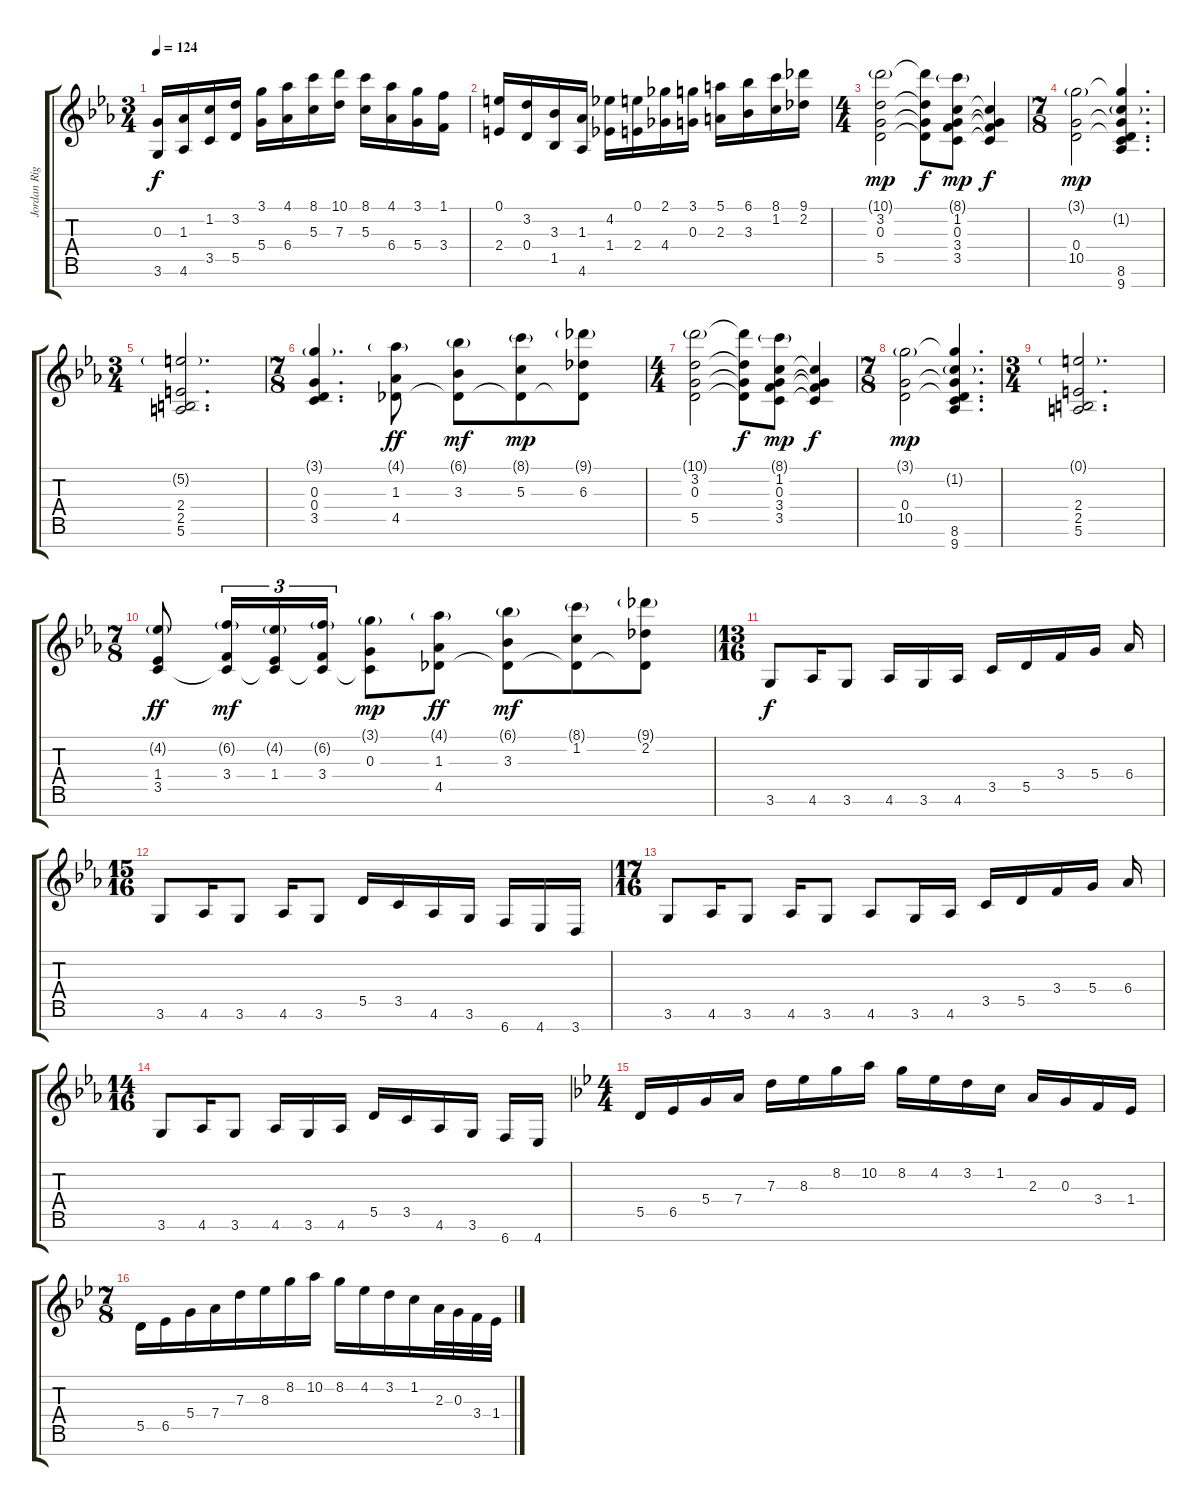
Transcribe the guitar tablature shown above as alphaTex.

\track ("Jordan Right Hand" "Jordan Rig") {instrument fx1rain}
\staff {score tabs}
\tuning (E5 B4 G4 D4 A3 E3 B2) {hide}
\ts (3 4)
\tempo 124
\clef g2
\ks eb
(0.3 3.6).16{dy f} (1.3 4.6).16 (1.2 3.5).16 (3.2 5.5).16 (3.1 5.4).16 (4.1 6.4).16 (8.1 5.3).16 (10.1 7.3).16 (8.1 5.3).16 (4.1 6.4).16 (3.1 5.4).16 (1.1 3.4).16 |
(0.1 2.4).16 (3.2 0.4).16 (3.3 1.5).16 (1.3 4.6).16 (4.2 1.4).16 (0.1 2.4).16 (2.1 4.4).16 (3.1 0.3).16 (5.1 2.3).16 (6.1 3.3).16 (8.1 1.2).16 (9.1 2.2).16 |
\ts (4 4)
(10.1{g} 3.2 0.3 5.5).2{dy mp volume 11} (10.1{t} 3.2{t} 0.3{t} 5.5{t}).8{dy f} (8.1{g} 1.2 0.3 3.4 3.5).8{dy mp} (1.2{t} 0.3{t} 3.4{t} 3.5{t}).4{dy f} |
\ts (7 8)
(3.1{g} 0.4 10.5).2{dy mp} (3.1{t} 1.2{g} 0.4{t} 10.5{t} 8.6 9.7).4{d} |
\ts (3 4)
(5.2{g} 2.4 2.5 5.6).2{d} |
\ts (7 8)
(3.1{g} 0.3 0.4 3.5).4{d} (4.1{g} 1.3 4.5).8{dy ff} (6.1{g} 3.3 4.5{t}).8{dy mf} (8.1{g} 5.3 4.5{t}).8{dy mp} (9.1{g} 6.3 4.5{t}).8 |
\ts (4 4)
(10.1{g} 3.2 0.3 5.5).2 (10.1{t} 3.2{t} 0.3{t} 5.5{t}).8{dy f} (8.1{g} 1.2 0.3 3.4 3.5).8{dy mp} (1.2{t} 0.3{t} 3.4{t} 3.5{t}).4{dy f} |
\ts (7 8)
(3.1{g} 0.4 10.5).2{dy mp} (3.1{t} 1.2{g} 0.4{t} 10.5{t} 8.6 9.7).4{d} |
\ts (3 4)
(0.1{g} 2.4 2.5 5.6).2{d} |
\ts (7 8)
(4.2{g} 1.4 3.5).8{dy ff} (6.2{g} 3.4 3.5{t}).16{tu (3 2) dy mf} (4.2{g} 1.4 3.5{t}).16{tu (3 2)} (6.2{g} 3.4 3.5{t}).16{tu (3 2)} (3.1{g} 0.3 3.5{t}).8{dy mp} (4.1{g} 1.3 4.5).8{dy ff} (6.1{g} 3.3 4.5{t}).8{dy mf} (8.1{g} 1.2 4.5{t}).8 (9.1{g} 2.2 4.5{t}).8 |
\ts (13 16)
3.6.8{dy f volume 12} 4.6.16 3.6.8 4.6.16 3.6.16 4.6.16 3.5.16 5.5.16 3.4.16 5.4.16 6.4.16 |
\ts (15 16)
3.6.8 4.6.16 3.6.8 4.6.16 3.6.8 5.5.16 3.5.16 4.6.16 3.6.16 6.7.16 4.7.16 3.7.16 |
\ts (17 16)
3.6.8 4.6.16 3.6.8 4.6.16 3.6.8 4.6.8 3.6.16 4.6.16 3.5.16 5.5.16 3.4.16 5.4.16 6.4.16 |
\ts (14 16)
3.6.8 4.6.16 3.6.8 4.6.16 3.6.16 4.6.16 5.5.16 3.5.16 4.6.16 3.6.16 6.7.16 4.7.16 |
\ts (4 4)
\ks bb
5.5.16 6.5.16 5.4.16 7.4.16 7.3.16 8.3.16 8.2.16 10.2.16 8.2.16 4.2.16 3.2.16 1.2.16 2.3.16 0.3.16 3.4.16 1.4.16 |
\ts (7 8)
5.5.16 6.5.16 5.4.16 7.4.16 7.3.16 8.3.16 8.2.16 10.2.16 8.2.16 4.2.16 3.2.16 1.2.16 2.3.32 0.3.32 3.4.32 1.4.32
